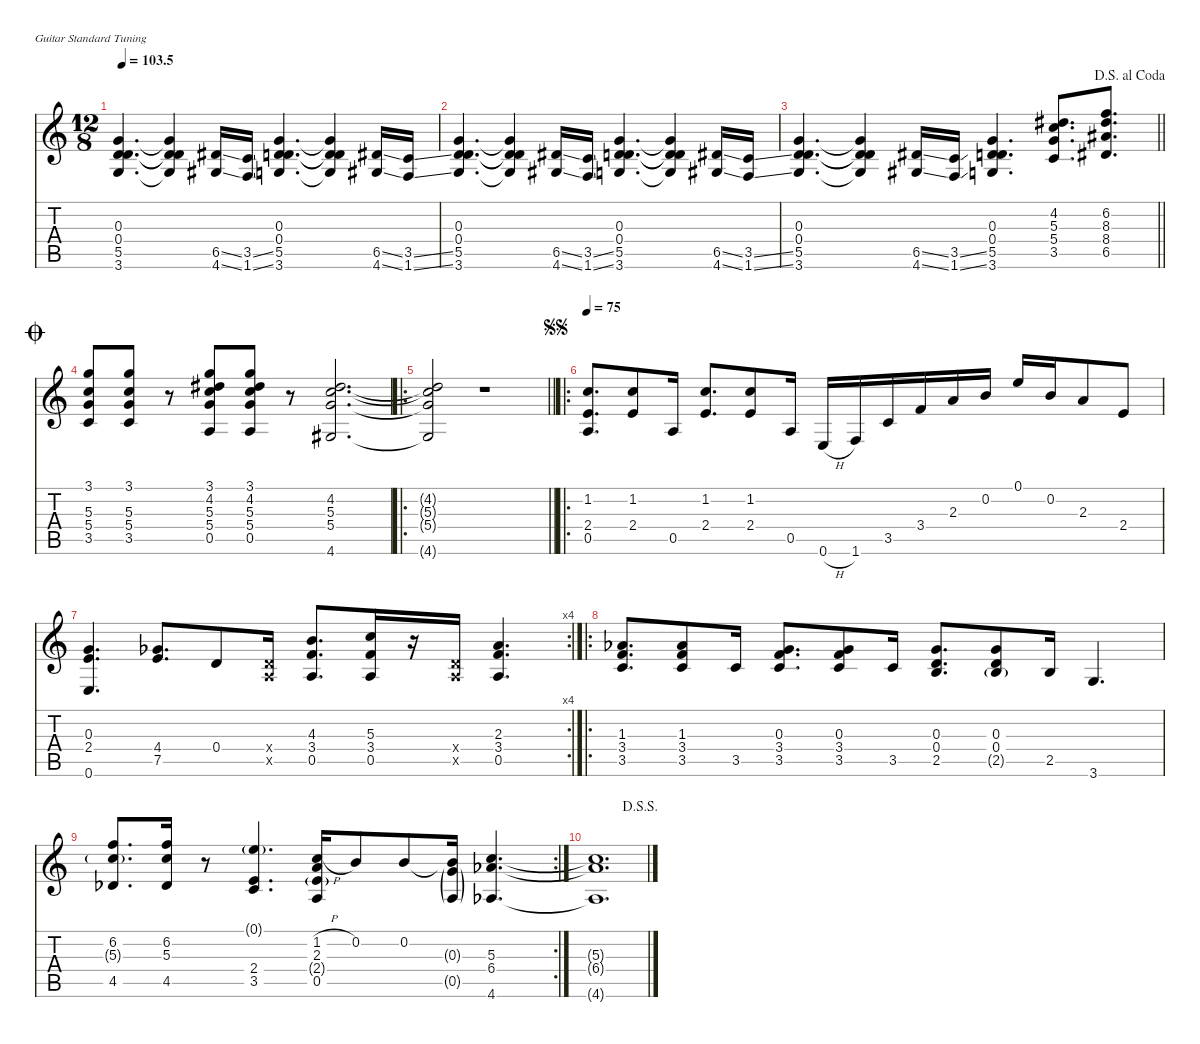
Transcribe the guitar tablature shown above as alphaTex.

\defaultSystemsLayout 4
\hideDynamics
\bracketExtendMode nobrackets
\singleTrackTrackNamePolicy hidden
\multiTrackTrackNamePolicy hidden
\firstSystemTrackNameMode fullname
\firstSystemTrackNameOrientation horizontal
\otherSystemsTrackNameOrientation horizontal
\track ("Acoustic Guitar" "s.guit.") {mute instrument acousticguitarsteel}
\staff {score tabs}
\tuning (E4 B3 G3 D3 A2 E2)
\ts (12 8)
\tempo
103.5
\accidentals auto
\clef g2
\ottava regular
\simile none
\ks c
(0.3 0.4 5.5 3.6).4{d dy f beam Up} (0.3{t} 0.4{t} 5.5{t} 3.6{t}).4{beam Up} (6.5{ss acc #} 4.6{ss acc #}).16{beam Up} (3.5{ss} 1.6{ss}).16{beam Up} (0.3 0.4 5.5 3.6).4{d beam Up} (0.3{t} 0.4{t} 5.5{t} 3.6{t}).4{dy mf beam Up} (6.5{ss acc #} 4.6{ss acc #}).16{dy f beam Up} (3.5{ss} 1.6{ss}).16{beam Up} |
(0.3 0.4 5.5 3.6).4{d beam Up} (0.3{t} 0.4{t} 5.5{t} 3.6{t}).4{beam Up} (6.5{ss acc #} 4.6{ss acc #}).16{beam Up} (3.5{ss} 1.6{ss}).16{beam Up} (0.3 0.4 5.5 3.6).4{d beam Up} (0.3{t} 0.4{t} 5.5{t} 3.6{t}).4{beam Up} (6.5{ss acc #} 4.6{ss acc #}).16{beam Up} (3.5{ss} 1.6{ss}).16{beam Up} |
\jump dalsegnoalcoda
\barLineRight lightlight
(0.3 0.4 5.5 3.6).4{d beam Up} (0.3{t} 0.4{t} 5.5{t} 3.6{t}).4{beam Up} (6.5{ss acc #} 4.6{ss acc #}).16{beam Up} (3.5{ss} 1.6{ss}).16{beam Up} (0.3 0.4 5.5 3.6).4{d beam Up} (4.2{acc #} 5.3 5.4 3.5).8{d beam Up} (8.3{acc #} 8.4{acc #} 6.5{acc #} 6.2).8{d beam Up} |
\jump coda
(3.1 5.3 5.4 3.5).8{instrument electricguitarjazz beam Up} (3.1 5.3 5.4 3.5).8{beam Up} r.8{beam Up} (3.1 4.2{acc #} 5.3 5.4 0.5).8{beam Up} (3.1 4.2{acc #} 5.3 5.4 0.5).8{beam Up} r.8{beam Up} (4.2{acc #} 5.3 5.4 4.6{acc #}).2{d beam Up} |
\ro
\barLineRight lightlight
(4.2{t acc #} 5.3{t} 5.4{t} 4.6{t acc #}).2{beam Up} r.1{beam Down} |
\ro
\jump segnosegno
\tempo 75
(1.2 2.4 0.5).8{d beam Up} (1.2 2.4).8{beam Up} 0.5.16{beam Up} (1.2 2.4).8{d beam Up} (1.2 2.4).8{beam Up} 0.5.16{beam Up} 0.6{h}.16{beam Up} 1.6.16{beam Up} 3.5.16{beam Up} 3.4.16{beam Up} 2.3.16{beam Up} 0.2.16{beam Up} 0.1.16{beam Up} 0.2.16{beam Up} 2.3.8{beam Up} 2.4.8{beam Up} |
\rc 4
(0.3 2.4 0.6).4{d beam Up} (4.4{acc b} 7.5).8{d beam Up} 0.4.8{beam Up} (0.4{x} 0.5{x}).16{beam Up} (4.3 3.4 0.5).8{d beam Up} (5.3 3.4 0.5).16{beam Up} r.16{beam Up} (0.4{x} 0.5{x}).16{beam Up} (2.3 3.4 0.5).4{d beam Up} |
\ro
(1.3{acc b} 3.4 3.5).8{d beam Up} (1.3{acc b} 3.4 3.5).8{beam Up} 3.5.16{beam Up} (0.3 3.4 3.5).8{d beam Up} (0.3 3.4 3.5).8{beam Up} 3.5.16{beam Up} (0.3 0.4 2.5).8{d beam Up} (0.3 0.4 2.5{g}).8{beam Up} 2.5.16{beam Up} 3.6.4{d beam Up} |
\rc 2
(6.2 5.3{g} 4.5{acc b}).8{d beam Up} (6.2 5.3 4.5{acc b}).16{beam Up} r.8{beam Up} (0.1{g} 2.4 3.5).4{d beam Up} (1.2{h} 2.3 2.4{g} 0.5).16{beam Up} 0.2.8{beam Up} 0.2.8{beam Up} (0.2{t} 0.5{g} 0.3{g}).16{beam Up} (5.3 6.4{acc b} 4.6{acc b}).4{d beam Up} |
\jump dalsegnosegno
(5.3{t} 6.4{t acc b} 4.6{t acc b}).1{d beam Up}
